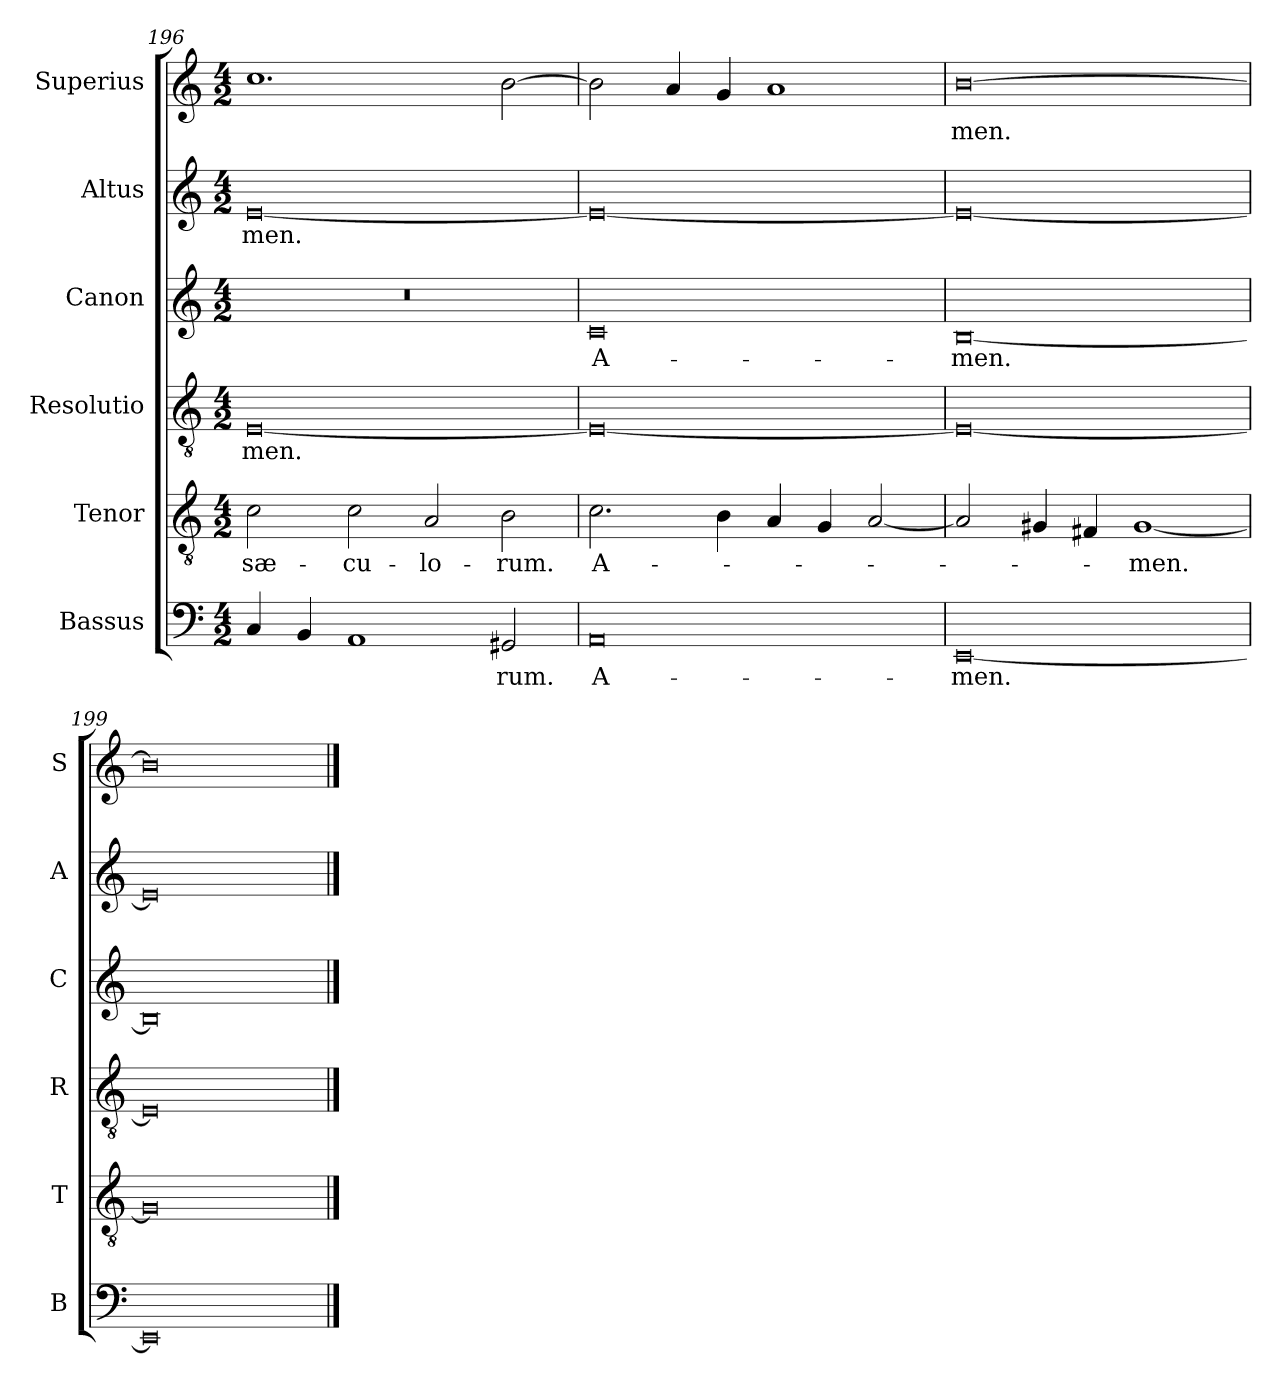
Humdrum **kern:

**kern	**text	**kern	**text	**kern	**text	**kern	**text	**kern	**text	**kern	**text
*part6	*part6	*part5	*part5	*part4	*part4	*part3	*part3	*part2	*part2	*part1	*part1
*staff6	*staff6	*staff5	*staff5	*staff4	*staff4	*staff3	*staff3	*staff2	*staff2	*staff1	*staff1
*I"Bassus	*	*I"Tenor	*	*I"Resolutio	*	*I"Canon	*	*I"Altus	*	*I"Superius	*
*I'B	*	*I'T	*	*I'R	*	*I'C	*	*I'A	*	*I'S	*
*clefF4	*	*clefGv2	*	*clefGv2	*	*clefG2	*	*clefG2	*	*clefG2	*
*k[]	*	*k[]	*	*k[]	*	*k[]	*	*k[]	*	*k[]	*
*C:	*	*C:	*	*C:	*	*C:	*	*C:	*	*C:	*
*M4/2	*	*M4/2	*	*M4/2	*	*M4/2	*	*M4/2	*	*M4/2	*
=196	=196	=196	=196	=196	=196	=196	=196	=196	=196	=196	=196
!	!	!	!LO:LY:b	!	!LO:LY:b	!	!	!	!LO:LY:b	!	!
4C/	.	2c\	sæ-	[0E	-men.	0r	.	[0e	-men.	1.cc	.
4BB/	.	.	.	.	.	.	.	.	.	.	.
!	!	!	!LO:LY:b	!	!	!	!	!	!	!	!
1AA	.	2c\	-cu-	.	.	.	.	.	.	.	.
!	!	!	!LO:LY:b	!	!	!	!	!	!	!	!
.	.	2A/	-lo-	.	.	.	.	.	.	.	.
!	!LO:LY:b	!	!LO:LY:b	!	!	!	!	!	!	!	!
2GG#X/	-rum.	2B\	-rum.	.	.	.	.	.	.	[2b\	.
=197	=197	=197	=197	=197	=197	=197	=197	=197	=197	=197	=197
!	!LO:LY:b	!	!LO:LY:b	!	!	!	!LO:LY:b	!	!	!	!
0AA	A-	2.c\	A-	0E_	.	0c	A-	0e_	.	2b\]	.
.	.	.	.	.	.	.	.	.	.	4a/	.
.	.	4B\	.	.	.	.	.	.	.	4g/	.
.	.	4A/	.	.	.	.	.	.	.	1a	.
.	.	4G/	.	.	.	.	.	.	.	.	.
.	.	[2A/	.	.	.	.	.	.	.	.	.
=198	=198	=198	=198	=198	=198	=198	=198	=198	=198	=198	=198
!	!LO:LY:b	!	!	!	!	!	!LO:LY:b	!	!	!	!LO:LY:b
[0EE	-men.	2A/]	.	0E_	.	[0B	-men.	0e_	.	[0b	-men.
.	.	4G#X/	.	.	.	.	.	.	.	.	.
.	.	4F#X/	.	.	.	.	.	.	.	.	.
!	!	!	!LO:LY:b	!	!	!	!	!	!	!	!
.	.	[1G#	-men.	.	.	.	.	.	.	.	.
=199	=199	=199	=199	=199	=199	=199	=199	=199	=199	=199	=199
0EE]	.	0G#]	.	0E]	.	0B]	.	0e]	.	0b]	.
==	==	==	==	==	==	==	==	==	==	==	==
*-	*-	*-	*-	*-	*-	*-	*-	*-	*-	*-	*-
